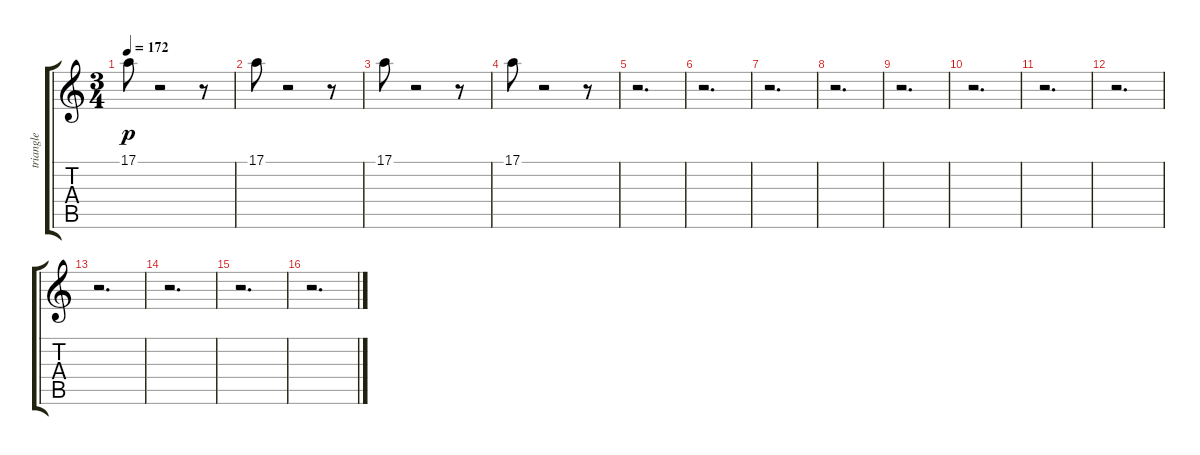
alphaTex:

\track ("triangle" "triangle") {instrument stringensemble1}
\staff {score tabs}
\tuning (E4 B3 G3 D3 A2 E2) {hide}
\ts (3 4)
\tempo 172
\clef g2
\ks c
17.1.8{dy p} r.2 r.8 |
17.1.8 r.2 r.8 |
17.1.8 r.2 r.8 |
17.1.8 r.2 r.8 |
r.2{d} |
r.2{d} |
r.2{d} |
r.2{d} |
r.2{d} |
r.2{d} |
r.2{d} |
r.2{d} |
r.2{d} |
r.2{d} |
r.2{d} |
r.2{d}
